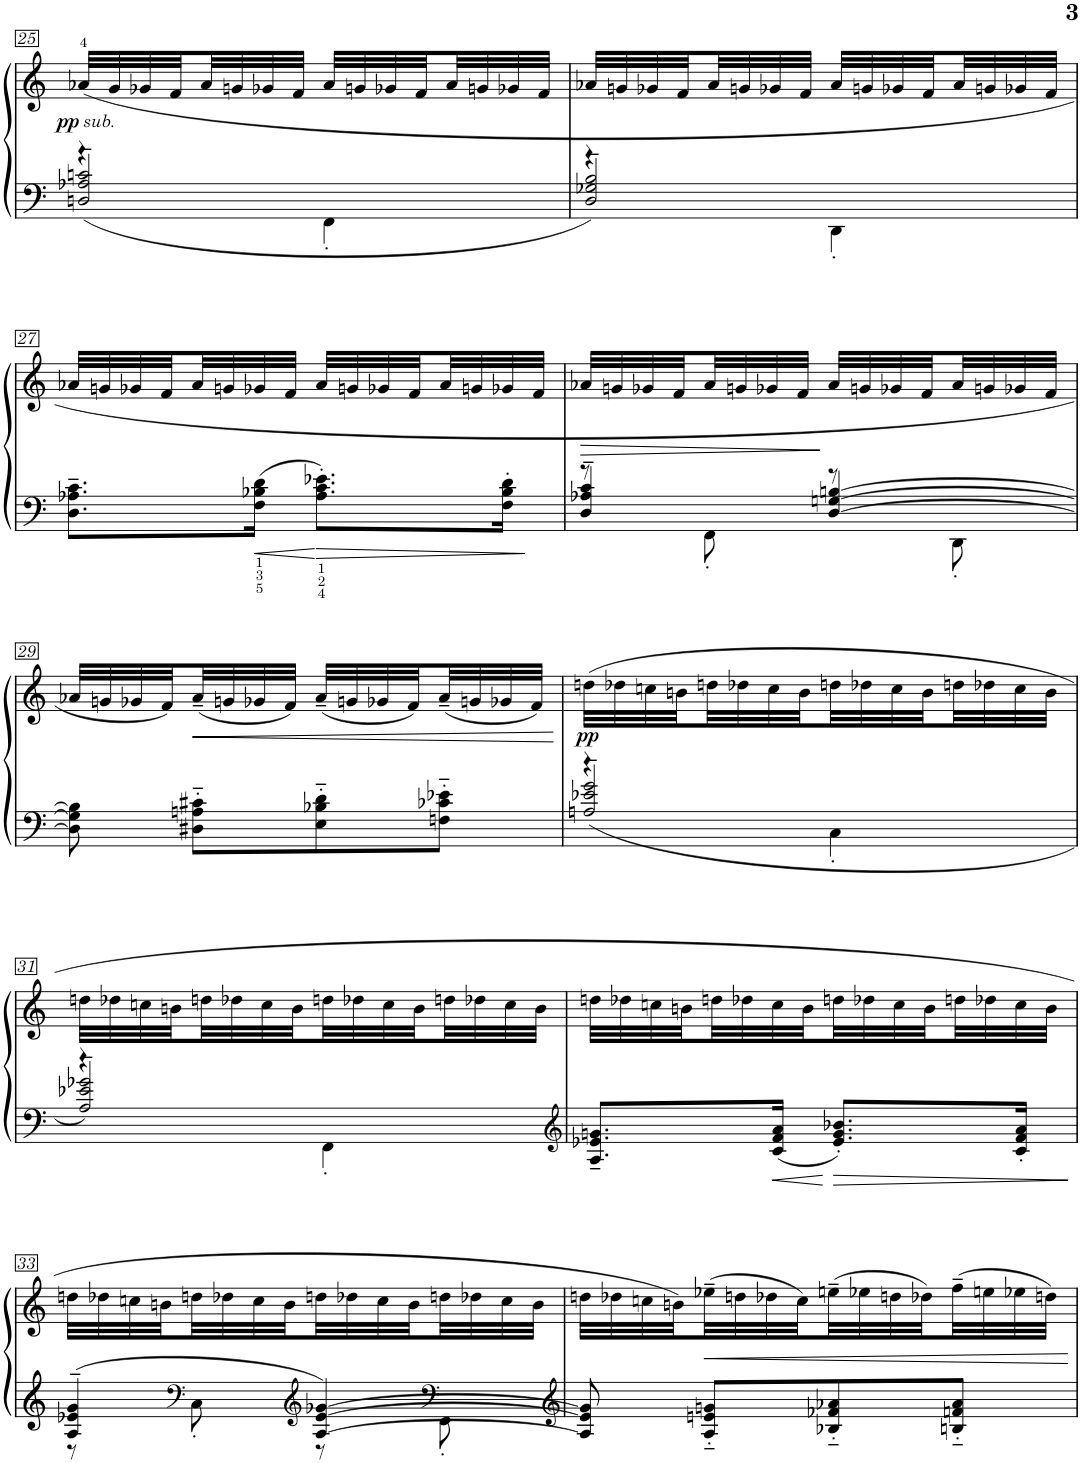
**kern	**kern	**dynam
*part1	*part1	*part1
*staff2	*staff1	*staff1/2
*I"VII	*	*
!!LO:PB:g=z
*clefF4	*clefG2	*
*k[]	*k[]	*
*M2/4	*M2/4	*
=25	=25	=25
*^	*	*
!	!	!	!LO:DY:b
!	!	!	!LO:DY:n=1:b
4r	2Dn/~ 2A-X/~ 2cn/~	(<32a-X/LLL	pp other-dynamics
.	.	32g/	.
.	.	32g-X/	.
.	.	32f/	.
.	.	32a-/	.
.	.	32gn/	.
.	.	32g-X/	.
.	.	32f/JJJ	.
4FF'<\	.	32a-/LLL	.
.	.	32gn/	.
.	.	32g-X/	.
.	.	32f/	.
.	.	32a-/	.
.	.	32gn/	.
.	.	32g-X/	.
.	.	32f/JJJ	.
=26	=26	=26	=26
4r	2D/~ 2G-X/~ 2B/~	32a-X/LLL	.
.	.	32gn/	.
.	.	32g-X/	.
.	.	32f/	.
.	.	32a-/	.
.	.	32gn/	.
.	.	32g-X/	.
.	.	32f/JJJ	.
4DD'<\	.	32a-/LLL	.
.	.	32gn/	.
.	.	32g-X/	.
.	.	32f/	.
.	.	32a-/	.
.	.	32gn/	.
.	.	32g-X/	.
.	.	32f/JJJ	.
*v	*v	*	*
!!LO:LB:g=z
=27	=27	=27
8.D\~ 8.A-X\~ 8.c\~L	32a-X/LLL	.
.	32gn/	.
.	32g-X/	.
.	32f/	.
.	32a-/	.
.	32gn/	.
16F\ 16B-X\ 16d\Jk	32g-X/	.
.	32f/JJJ	.
8.A-\' 8.c\' 8.e-X\'L	32a-/LLL	.
.	32gn/	.
.	32g-X/	.
.	32f/	.
.	32a-/	.
.	32gn/	.
16F\' 16B-\' 16d\'Jk	32g-X/	.
.	32f/JJJ	.
=28	=28	=28
*^	*	*
8r	4D/~ 4A-X/~ 4c/~	32a-X/LLL	.
.	.	32gn/	.
.	.	32g-X/	.
.	.	32f/	.
8FF'\	.	32a-/	.
.	.	32gn/	.
.	.	32g-X/	.
.	.	32f/JJJ	.
8r	[4D/ [4Gn/ [4Bn/	32a-/LLL	.
.	.	32gn/	.
.	.	32g-X/	.
.	.	32f/	.
8DD'\	.	32a-/	.
.	.	32gn/	.
.	.	32g-X/	.
.	.	32f/JJJ	.
*v	*v	*	*
!!LO:LB:g=z
=29	=29	=29
8D\] 8Gn\] 8Bn\]	32a-X/LLL	.
.	32gn/	.
.	32g-X/	.
.	32f/)	.
!	!	!LO:HP:b
8D#X\'~ 8An\'~ 8c#X\'~L	(32a-~/	<
.	32gn/	.
.	32g-X/	.
.	32f/JJJ)	.
8E\'~ 8B-X\'~ 8d\'~	(32a-~/LLL	.
.	32gn/	.
.	32g-X/	.
.	32f/)	.
8Fn\'~ 8c-X\'~ 8e-X\'~J	(32a-~/	.
.	32gn/	.
.	32g-X/	.
.	32f/JJJ)	.
.	.	[
=30	=30	=30
*^	*	*
!	!	!	!LO:DY:b
4r	2An/~ 2e-X/~ 2g/~	(32ddn\LLL	pp
.	.	32dd-X\	.
.	.	32ccn\	.
.	.	32bn\	.
.	.	32ddn\	.
.	.	32dd-X\	.
.	.	32cc\	.
.	.	32b\JJ	.
4C'<\	.	32ddn\LL	.
.	.	32dd-X\	.
.	.	32cc\	.
.	.	32b\	.
.	.	32ddn\	.
.	.	32dd-X\	.
.	.	32cc\	.
.	.	32b\JJJ	.
!!LO:LB:g=z
=31	=31	=31	=31
4r	2A/~ 2e-X/~ 2g-X/~	32ddn\LLL	.
.	.	32dd-X\	.
.	.	32ccn\	.
.	.	32bn\	.
.	.	32ddn\	.
.	.	32dd-X\	.
.	.	32cc\	.
.	.	32b\JJ	.
4FF'<\	.	32ddn\LL	.
.	.	32dd-X\	.
.	.	32cc\	.
.	.	32b\	.
.	.	32ddn\	.
.	.	32dd-X\	.
.	.	32cc\	.
.	.	32b\JJJ	.
*v	*v	*	*
=32	=32	=32
*clefG2	*	*
8.A/~ 8.e-X/~ 8.gn/~L	32ddn\LLL	.
.	32dd-X\	.
.	32ccn\	.
.	32bn\	.
.	32ddn\	.
.	32dd-X\	.
16c/ 16f/ 16a/Jk	32cc\	.
.	32b\JJ	.
8.e-/' 8.g/' 8.b-X/'L	32ddn\LL	.
.	32dd-X\	.
.	32cc\	.
.	32b\	.
.	32ddn\	.
.	32dd-X\	.
16c/' 16f/' 16a/'Jk	32cc\	.
.	32b\JJJ	.
!!LO:LB:g=z
=33	=33	=33
*^	*	*
4A/~ 4e-X/~ 4g/~	8r	32ddn\LLL	.
.	.	32dd-X\	.
.	.	32ccn\	.
.	.	32bn\	.
*clefF4	*	*	*
.	8C'\	32ddn\	.
.	.	32dd-X\	.
.	.	32cc\	.
.	.	32b\JJ	.
*clefG2	*	*	*
[4A/ [4e-/ [4g-X/	8r	32ddn\LL	.
.	.	32dd-X\	.
.	.	32cc\	.
.	.	32b\	.
*clefF4	*	*	*
.	8FF'\	32ddn\	.
.	.	32dd-X\	.
.	.	32cc\	.
.	.	32b\JJJ	.
*v	*v	*	*
=34	=34	=34
*clefG2	*	*
8A/] 8e-/] 8g-/]	32ddn\LLL	.
.	32dd-X\	.
.	32ccn\	.
.	32bn\)	.
!	!	!LO:HP:b
8A/'~ 8en/'~ 8gn/'~L	(32ee-X~\	<
.	32ddn\	.
.	32dd-X\	.
.	32cc\JJ)	.
8B-X/'~ 8f-X/'~ 8a-X/'~	(32een~\LL	.
.	32ee-X\	.
.	32ddn\	.
.	32dd-X\)	.
8Bn/'~ 8fn/'~ 8a-/'~J	(32ff~\	.
.	32een\	.
.	32ee-X\	.
.	32ddn\JJJ)	.
.	.	[
=	=	=
*-	*-	*-
